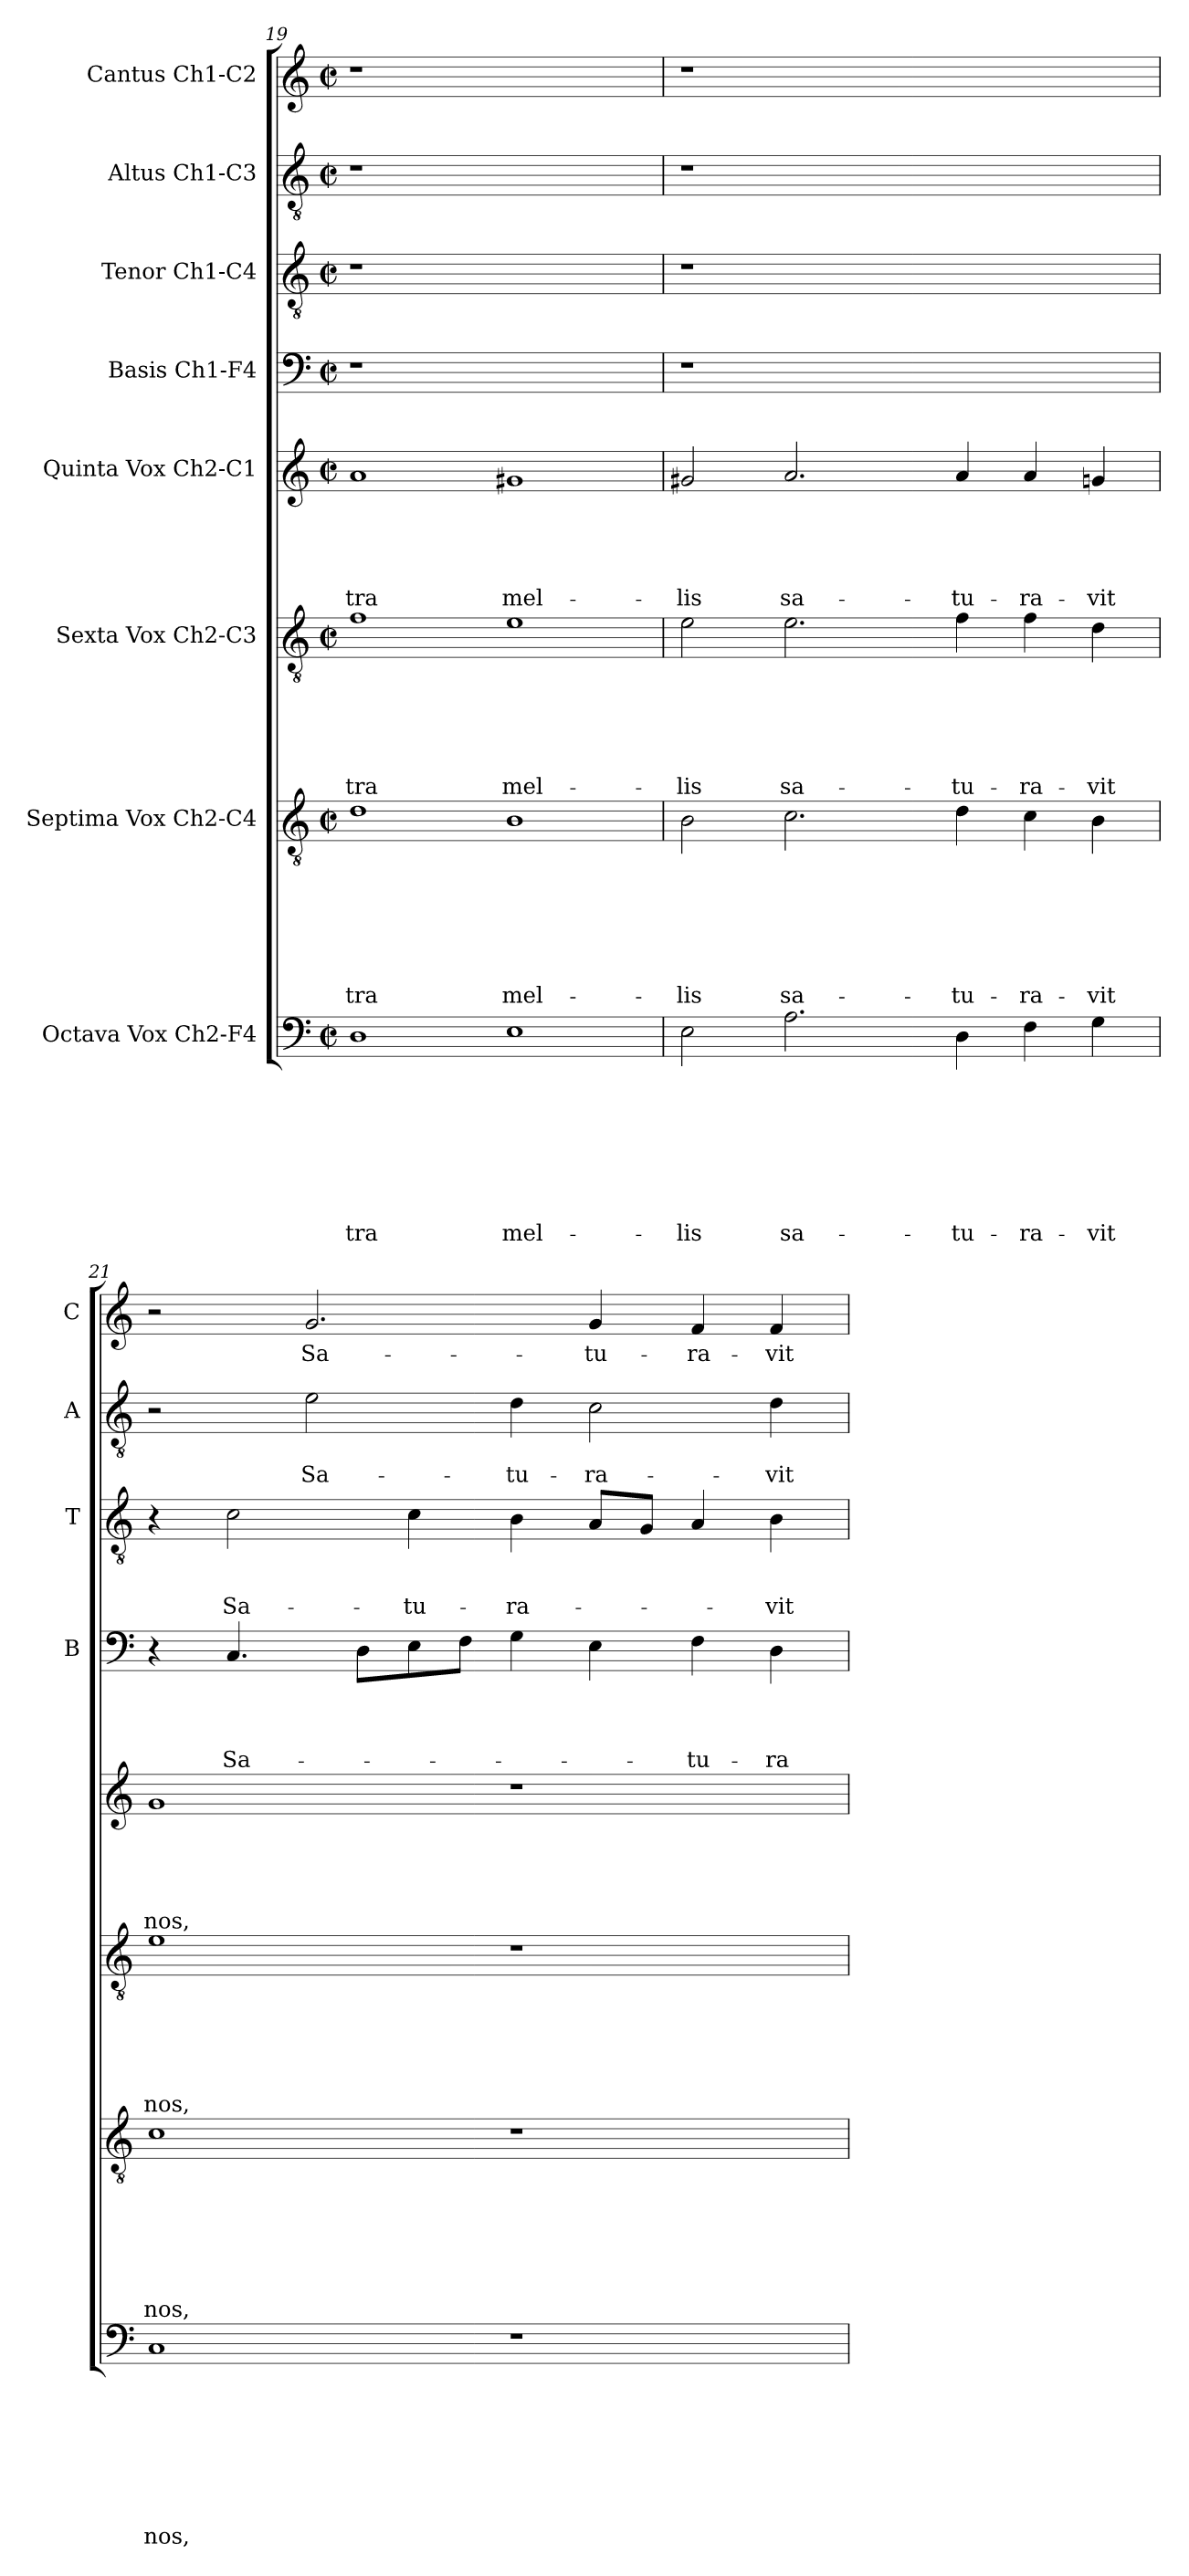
**kern	**text	**text	**text	**text	**text	**text	**text	**text	**kern	**text	**text	**text	**text	**text	**text	**text	**kern	**text	**text	**text	**text	**text	**text	**kern	**text	**text	**text	**text	**text	**kern	**text	**text	**text	**text	**kern	**text	**text	**text	**kern	**text	**text	**kern	**text
*part8	*part8	*part8	*part8	*part8	*part8	*part8	*part8	*part8	*part7	*part7	*part7	*part7	*part7	*part7	*part7	*part7	*part6	*part6	*part6	*part6	*part6	*part6	*part6	*part5	*part5	*part5	*part5	*part5	*part5	*part4	*part4	*part4	*part4	*part4	*part3	*part3	*part3	*part3	*part2	*part2	*part2	*part1	*part1
*staff8	*staff8	*staff8	*staff8	*staff8	*staff8	*staff8	*staff8	*staff8	*staff7	*staff7	*staff7	*staff7	*staff7	*staff7	*staff7	*staff7	*staff6	*staff6	*staff6	*staff6	*staff6	*staff6	*staff6	*staff5	*staff5	*staff5	*staff5	*staff5	*staff5	*staff4	*staff4	*staff4	*staff4	*staff4	*staff3	*staff3	*staff3	*staff3	*staff2	*staff2	*staff2	*staff1	*staff1
*I"Octava Vox Ch2-F4	*	*	*	*	*	*	*	*	*I"Septima Vox Ch2-C4	*	*	*	*	*	*	*	*I"Sexta Vox Ch2-C3	*	*	*	*	*	*	*I"Quinta Vox Ch2-C1	*	*	*	*	*	*I"Basis Ch1-F4	*	*	*	*	*I"Tenor Ch1-C4	*	*	*	*I"Altus Ch1-C3	*	*	*I"Cantus Ch1-C2	*
*	*	*	*	*	*	*	*	*	*	*	*	*	*	*	*	*	*	*	*	*	*	*	*	*	*	*	*	*	*	*I'B	*	*	*	*	*I'T	*	*	*	*I'A	*	*	*I'C	*
*clefF4	*	*	*	*	*	*	*	*	*clefGv2	*	*	*	*	*	*	*	*clefGv2	*	*	*	*	*	*	*clefG2	*	*	*	*	*	*clefF4	*	*	*	*	*clefGv2	*	*	*	*clefGv2	*	*	*clefG2	*
*k[]	*	*	*	*	*	*	*	*	*k[]	*	*	*	*	*	*	*	*k[]	*	*	*	*	*	*	*k[]	*	*	*	*	*	*k[]	*	*	*	*	*k[]	*	*	*	*k[]	*	*	*k[]	*
*C:	*	*	*	*	*	*	*	*	*C:	*	*	*	*	*	*	*	*C:	*	*	*	*	*	*	*C:	*	*	*	*	*	*C:	*	*	*	*	*C:	*	*	*	*C:	*	*	*C:	*
*M2/2	*	*	*	*	*	*	*	*	*M2/2	*	*	*	*	*	*	*	*M2/2	*	*	*	*	*	*	*M2/2	*	*	*	*	*	*M2/2	*	*	*	*	*M2/2	*	*	*	*M2/2	*	*	*M2/2	*
*met(c|)	*	*	*	*	*	*	*	*	*met(c|)	*	*	*	*	*	*	*	*met(c|)	*	*	*	*	*	*	*met(c|)	*	*	*	*	*	*met(c|)	*	*	*	*	*met(c|)	*	*	*	*met(c|)	*	*	*met(c|)	*
=19	=19	=19	=19	=19	=19	=19	=19	=19	=19	=19	=19	=19	=19	=19	=19	=19	=19	=19	=19	=19	=19	=19	=19	=19	=19	=19	=19	=19	=19	=19	=19	=19	=19	=19	=19	=19	=19	=19	=19	=19	=19	=19	=19
!	!	!	!	!	!	!	!	!LO:LY:b	!	!	!	!	!	!	!	!LO:LY:b	!	!	!	!	!	!	!LO:LY:b	!	!	!	!	!	!LO:LY:b	!	!	!	!	!	!	!	!	!	!	!	!	!	!
1D	.	.	.	.	.	.	.	-tra	1d	.	.	.	.	.	.	-tra	1f	.	.	.	.	.	-tra	1a	.	.	.	.	-tra	1r	.	.	.	.	1r	.	.	.	1r	.	.	1r	.
!	!	!	!	!	!	!	!	!LO:LY:b	!	!	!	!	!	!	!	!LO:LY:b	!	!	!	!	!	!	!LO:LY:b	!	!	!	!	!	!LO:LY:b	!	!	!	!	!	!	!	!	!	!	!	!	!	!
1E	.	.	.	.	.	.	.	mel-	1B	.	.	.	.	.	.	mel-	1e	.	.	.	.	.	mel-	1g#X	.	.	.	.	mel-	1ryy	.	.	.	.	1ryy	.	.	.	1ryy	.	.	1ryy	.
!!LO:PB:g=z
=20	=20	=20	=20	=20	=20	=20	=20	=20	=20	=20	=20	=20	=20	=20	=20	=20	=20	=20	=20	=20	=20	=20	=20	=20	=20	=20	=20	=20	=20	=20	=20	=20	=20	=20	=20	=20	=20	=20	=20	=20	=20	=20	=20
!	!	!	!	!	!	!	!	!LO:LY:b	!	!	!	!	!	!	!	!LO:LY:b	!	!	!	!	!	!	!LO:LY:b	!	!	!	!	!	!LO:LY:b	!	!	!	!	!	!	!	!	!	!	!	!	!	!
2E\	.	.	.	.	.	.	.	-lis	2B\	.	.	.	.	.	.	-lis	2e\	.	.	.	.	.	-lis	2g#X/	.	.	.	.	-lis	1r	.	.	.	.	1r	.	.	.	1r	.	.	1r	.
!	!	!	!	!	!	!	!	!LO:LY:b	!	!	!	!	!	!	!	!LO:LY:b	!	!	!	!	!	!	!LO:LY:b	!	!	!	!	!	!LO:LY:b	!	!	!	!	!	!	!	!	!	!	!	!	!	!
2.A\	.	.	.	.	.	.	.	sa-	2.c\	.	.	.	.	.	.	sa-	2.e\	.	.	.	.	.	sa-	2.a/	.	.	.	.	sa-	.	.	.	.	.	.	.	.	.	.	.	.	.	.
.	.	.	.	.	.	.	.	.	.	.	.	.	.	.	.	.	.	.	.	.	.	.	.	.	.	.	.	.	.	1ryy	.	.	.	.	1ryy	.	.	.	1ryy	.	.	1ryy	.
!	!	!	!	!	!	!	!	!LO:LY:b	!	!	!	!	!	!	!	!LO:LY:b	!	!	!	!	!	!	!LO:LY:b	!	!	!	!	!	!LO:LY:b	!	!	!	!	!	!	!	!	!	!	!	!	!	!
4D\	.	.	.	.	.	.	.	-tu-	4d\	.	.	.	.	.	.	-tu-	4f\	.	.	.	.	.	-tu-	4a/	.	.	.	.	-tu-	.	.	.	.	.	.	.	.	.	.	.	.	.	.
!	!	!	!	!	!	!	!	!LO:LY:b	!	!	!	!	!	!	!	!LO:LY:b	!	!	!	!	!	!	!LO:LY:b	!	!	!	!	!	!LO:LY:b	!	!	!	!	!	!	!	!	!	!	!	!	!	!
4F\	.	.	.	.	.	.	.	-ra-	4c\	.	.	.	.	.	.	-ra-	4f\	.	.	.	.	.	-ra-	4a/	.	.	.	.	-ra-	.	.	.	.	.	.	.	.	.	.	.	.	.	.
!	!	!	!	!	!	!	!	!LO:LY:b	!	!	!	!	!	!	!	!LO:LY:b	!	!	!	!	!	!	!LO:LY:b	!	!	!	!	!	!LO:LY:b	!	!	!	!	!	!	!	!	!	!	!	!	!	!
4G\	.	.	.	.	.	.	.	-vit	4B\	.	.	.	.	.	.	-vit	4d\	.	.	.	.	.	-vit	4gn/	.	.	.	.	-vit	.	.	.	.	.	.	.	.	.	.	.	.	.	.
=21	=21	=21	=21	=21	=21	=21	=21	=21	=21	=21	=21	=21	=21	=21	=21	=21	=21	=21	=21	=21	=21	=21	=21	=21	=21	=21	=21	=21	=21	=21	=21	=21	=21	=21	=21	=21	=21	=21	=21	=21	=21	=21	=21
!	!	!	!	!	!	!	!	!LO:LY:b	!	!	!	!	!	!	!	!LO:LY:b	!	!	!	!	!	!	!LO:LY:b	!	!	!	!	!	!LO:LY:b	!	!	!	!	!	!	!	!	!	!	!	!	!	!
1C	.	.	.	.	.	.	.	nos,	1c	.	.	.	.	.	.	nos,	1e	.	.	.	.	.	nos,	1g	.	.	.	.	nos,	4r	.	.	.	.	4r	.	.	.	2r	.	.	2r	.
!	!	!	!	!	!	!	!	!	!	!	!	!	!	!	!	!	!	!	!	!	!	!	!	!	!	!	!	!	!	!	!	!	!	!LO:LY:b	!	!	!	!LO:LY:b	!	!	!	!	!
.	.	.	.	.	.	.	.	.	.	.	.	.	.	.	.	.	.	.	.	.	.	.	.	.	.	.	.	.	.	4.C/	.	.	.	Sa-	2c\	.	.	Sa-	.	.	.	.	.
!	!	!	!	!	!	!	!	!	!	!	!	!	!	!	!	!	!	!	!	!	!	!	!	!	!	!	!	!	!	!	!	!	!	!	!	!	!	!	!	!	!LO:LY:b	!	!LO:LY:b
.	.	.	.	.	.	.	.	.	.	.	.	.	.	.	.	.	.	.	.	.	.	.	.	.	.	.	.	.	.	.	.	.	.	.	.	.	.	.	2e\	.	Sa-	2.g/	Sa-
.	.	.	.	.	.	.	.	.	.	.	.	.	.	.	.	.	.	.	.	.	.	.	.	.	.	.	.	.	.	8D\L	.	.	.	.	.	.	.	.	.	.	.	.	.
!	!	!	!	!	!	!	!	!	!	!	!	!	!	!	!	!	!	!	!	!	!	!	!	!	!	!	!	!	!	!	!	!	!	!	!	!	!	!LO:LY:b	!	!	!	!	!
.	.	.	.	.	.	.	.	.	.	.	.	.	.	.	.	.	.	.	.	.	.	.	.	.	.	.	.	.	.	8E\	.	.	.	.	4c\	.	.	-tu-	.	.	.	.	.
.	.	.	.	.	.	.	.	.	.	.	.	.	.	.	.	.	.	.	.	.	.	.	.	.	.	.	.	.	.	8F\J	.	.	.	.	.	.	.	.	.	.	.	.	.
!	!	!	!	!	!	!	!	!	!	!	!	!	!	!	!	!	!	!	!	!	!	!	!	!	!	!	!	!	!	!	!	!	!	!	!	!	!	!LO:LY:b	!	!	!LO:LY:b	!	!
1r	.	.	.	.	.	.	.	.	1r	.	.	.	.	.	.	.	1r	.	.	.	.	.	.	1r	.	.	.	.	.	4G\	.	.	.	.	4B\	.	.	-ra-	4d\	.	-tu-	.	.
!	!	!	!	!	!	!	!	!	!	!	!	!	!	!	!	!	!	!	!	!	!	!	!	!	!	!	!	!	!	!	!	!	!	!	!	!	!	!	!	!	!LO:LY:b	!	!LO:LY:b
.	.	.	.	.	.	.	.	.	.	.	.	.	.	.	.	.	.	.	.	.	.	.	.	.	.	.	.	.	.	4E\	.	.	.	.	8A/L	.	.	.	2c\	.	-ra-	4g/	-tu-
.	.	.	.	.	.	.	.	.	.	.	.	.	.	.	.	.	.	.	.	.	.	.	.	.	.	.	.	.	.	.	.	.	.	.	8G/J	.	.	.	.	.	.	.	.
!	!	!	!	!	!	!	!	!	!	!	!	!	!	!	!	!	!	!	!	!	!	!	!	!	!	!	!	!	!	!	!	!	!	!LO:LY:b	!	!	!	!	!	!	!	!	!LO:LY:b
.	.	.	.	.	.	.	.	.	.	.	.	.	.	.	.	.	.	.	.	.	.	.	.	.	.	.	.	.	.	4F\	.	.	.	-tu-	4A/	.	.	.	.	.	.	4f/	-ra-
!	!	!	!	!	!	!	!	!	!	!	!	!	!	!	!	!	!	!	!	!	!	!	!	!	!	!	!	!	!	!	!	!	!	!LO:LY:b	!	!	!	!LO:LY:b	!	!	!LO:LY:b	!	!LO:LY:b
.	.	.	.	.	.	.	.	.	.	.	.	.	.	.	.	.	.	.	.	.	.	.	.	.	.	.	.	.	.	4D\	.	.	.	-ra-	4B\	.	.	-vit	4d\	.	-vit	4f/	-vit
=	=	=	=	=	=	=	=	=	=	=	=	=	=	=	=	=	=	=	=	=	=	=	=	=	=	=	=	=	=	=	=	=	=	=	=	=	=	=	=	=	=	=	=
*-	*-	*-	*-	*-	*-	*-	*-	*-	*-	*-	*-	*-	*-	*-	*-	*-	*-	*-	*-	*-	*-	*-	*-	*-	*-	*-	*-	*-	*-	*-	*-	*-	*-	*-	*-	*-	*-	*-	*-	*-	*-	*-	*-
